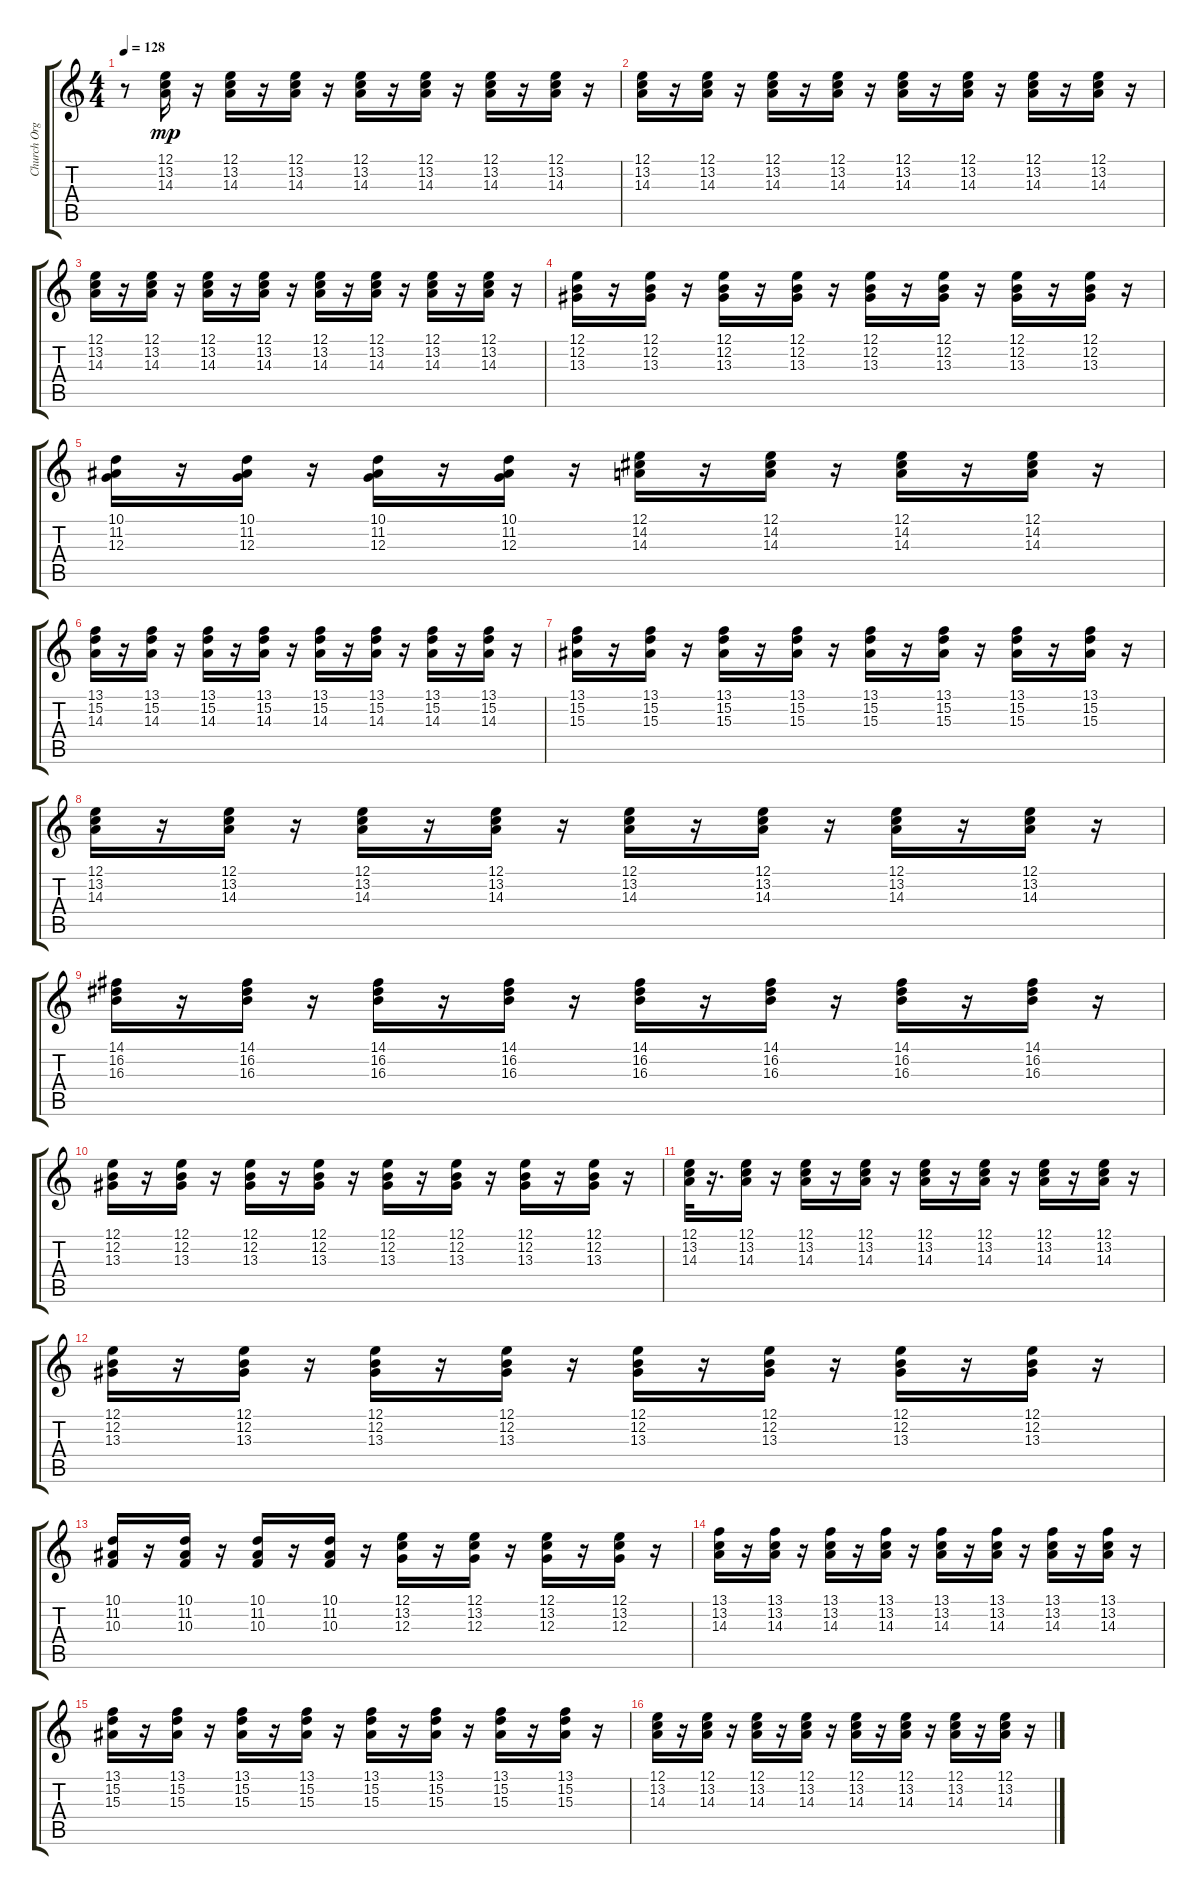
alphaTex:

\track ("Church Organ" "Church Org") {instrument drawbarorgan}
\staff {score tabs}
\tuning (E4 B3 G3 D3 A2 E2) {hide}
\ts (4 4)
\tempo 128
\clef g2
\ks c
r.8{dy mp instrument drawbarorgan} (12.1 13.2 14.3).16 r.16 (12.1 13.2 14.3).16 r.16 (12.1 13.2 14.3).16 r.16 (12.1 13.2 14.3).16 r.16 (12.1 13.2 14.3).16 r.16 (12.1 13.2 14.3).16 r.16 (12.1 13.2 14.3).16 r.16 |
(12.1 13.2 14.3).16 r.16 (12.1 13.2 14.3).16 r.16 (12.1 13.2 14.3).16 r.16 (12.1 13.2 14.3).16 r.16 (12.1 13.2 14.3).16 r.16 (12.1 13.2 14.3).16 r.16 (12.1 13.2 14.3).16 r.16 (12.1 13.2 14.3).16 r.16 |
(12.1 13.2 14.3).16 r.16 (12.1 13.2 14.3).16 r.16 (12.1 13.2 14.3).16 r.16 (12.1 13.2 14.3).16 r.16 (12.1 13.2 14.3).16 r.16 (12.1 13.2 14.3).16 r.16 (12.1 13.2 14.3).16 r.16 (12.1 13.2 14.3).16 r.16 |
(12.1 12.2 13.3).16 r.16 (12.1 12.2 13.3).16 r.16 (12.1 12.2 13.3).16 r.16 (12.1 12.2 13.3).16 r.16 (12.1 12.2 13.3).16 r.16 (12.1 12.2 13.3).16 r.16 (12.1 12.2 13.3).16 r.16 (12.1 12.2 13.3).16 r.16 |
(10.1 11.2 12.3).16 r.16 (10.1 11.2 12.3).16 r.16 (10.1 11.2 12.3).16 r.16 (10.1 11.2 12.3).16 r.16 (12.1 14.2 14.3).16 r.16 (12.1 14.2 14.3).16 r.16 (12.1 14.2 14.3).16 r.16 (12.1 14.2 14.3).16 r.16 |
(13.1 15.2 14.3).16 r.16 (13.1 15.2 14.3).16 r.16 (13.1 15.2 14.3).16 r.16 (13.1 15.2 14.3).16 r.16 (13.1 15.2 14.3).16 r.16 (13.1 15.2 14.3).16 r.16 (13.1 15.2 14.3).16 r.16 (13.1 15.2 14.3).16 r.16 |
(13.1 15.2 15.3).16 r.16 (13.1 15.2 15.3).16 r.16 (13.1 15.2 15.3).16 r.16 (13.1 15.2 15.3).16 r.16 (13.1 15.2 15.3).16 r.16 (13.1 15.2 15.3).16 r.16 (13.1 15.2 15.3).16 r.16 (13.1 15.2 15.3).16 r.16 |
(12.1 13.2 14.3).16 r.16 (12.1 13.2 14.3).16 r.16 (12.1 13.2 14.3).16 r.16 (12.1 13.2 14.3).16 r.16 (12.1 13.2 14.3).16 r.16 (12.1 13.2 14.3).16 r.16 (12.1 13.2 14.3).16 r.16 (12.1 13.2 14.3).16 r.16 |
(14.1 16.2 16.3).16 r.16 (14.1 16.2 16.3).16 r.16 (14.1 16.2 16.3).16 r.16 (14.1 16.2 16.3).16 r.16 (14.1 16.2 16.3).16 r.16 (14.1 16.2 16.3).16 r.16 (14.1 16.2 16.3).16 r.16 (14.1 16.2 16.3).16 r.16 |
(12.1 12.2 13.3).16 r.16 (12.1 12.2 13.3).16 r.16 (12.1 12.2 13.3).16 r.16 (12.1 12.2 13.3).16 r.16 (12.1 12.2 13.3).16 r.16 (12.1 12.2 13.3).16 r.16 (12.1 12.2 13.3).16 r.16 (12.1 12.2 13.3).16 r.16 |
(12.1 13.2 14.3).32 r.16{d} (12.1 13.2 14.3).16 r.16 (12.1 13.2 14.3).16 r.16 (12.1 13.2 14.3).16 r.16 (12.1 13.2 14.3).16 r.16 (12.1 13.2 14.3).16 r.16 (12.1 13.2 14.3).16 r.16 (12.1 13.2 14.3).16 r.16 |
(12.1 12.2 13.3).16 r.16 (12.1 12.2 13.3).16 r.16 (12.1 12.2 13.3).16 r.16 (12.1 12.2 13.3).16 r.16 (12.1 12.2 13.3).16 r.16 (12.1 12.2 13.3).16 r.16 (12.1 12.2 13.3).16 r.16 (12.1 12.2 13.3).16 r.16 |
(10.1 11.2 10.3).16 r.16 (10.1 11.2 10.3).16 r.16 (10.1 11.2 10.3).16 r.16 (10.1 11.2 10.3).16 r.16 (12.1 13.2 12.3).16 r.16 (12.1 13.2 12.3).16 r.16 (12.1 13.2 12.3).16 r.16 (12.1 13.2 12.3).16 r.16 |
(13.1 13.2 14.3).16 r.16 (13.1 13.2 14.3).16 r.16 (13.1 13.2 14.3).16 r.16 (13.1 13.2 14.3).16 r.16 (13.1 13.2 14.3).16 r.16 (13.1 13.2 14.3).16 r.16 (13.1 13.2 14.3).16 r.16 (13.1 13.2 14.3).16 r.16 |
(13.1 15.2 15.3).16 r.16 (13.1 15.2 15.3).16 r.16 (13.1 15.2 15.3).16 r.16 (13.1 15.2 15.3).16 r.16 (13.1 15.2 15.3).16 r.16 (13.1 15.2 15.3).16 r.16 (13.1 15.2 15.3).16 r.16 (13.1 15.2 15.3).16 r.16 |
(12.1 13.2 14.3).16 r.16 (12.1 13.2 14.3).16 r.16 (12.1 13.2 14.3).16 r.16 (12.1 13.2 14.3).16 r.16 (12.1 13.2 14.3).16 r.16 (12.1 13.2 14.3).16 r.16 (12.1 13.2 14.3).16 r.16 (12.1 13.2 14.3).16 r.16
